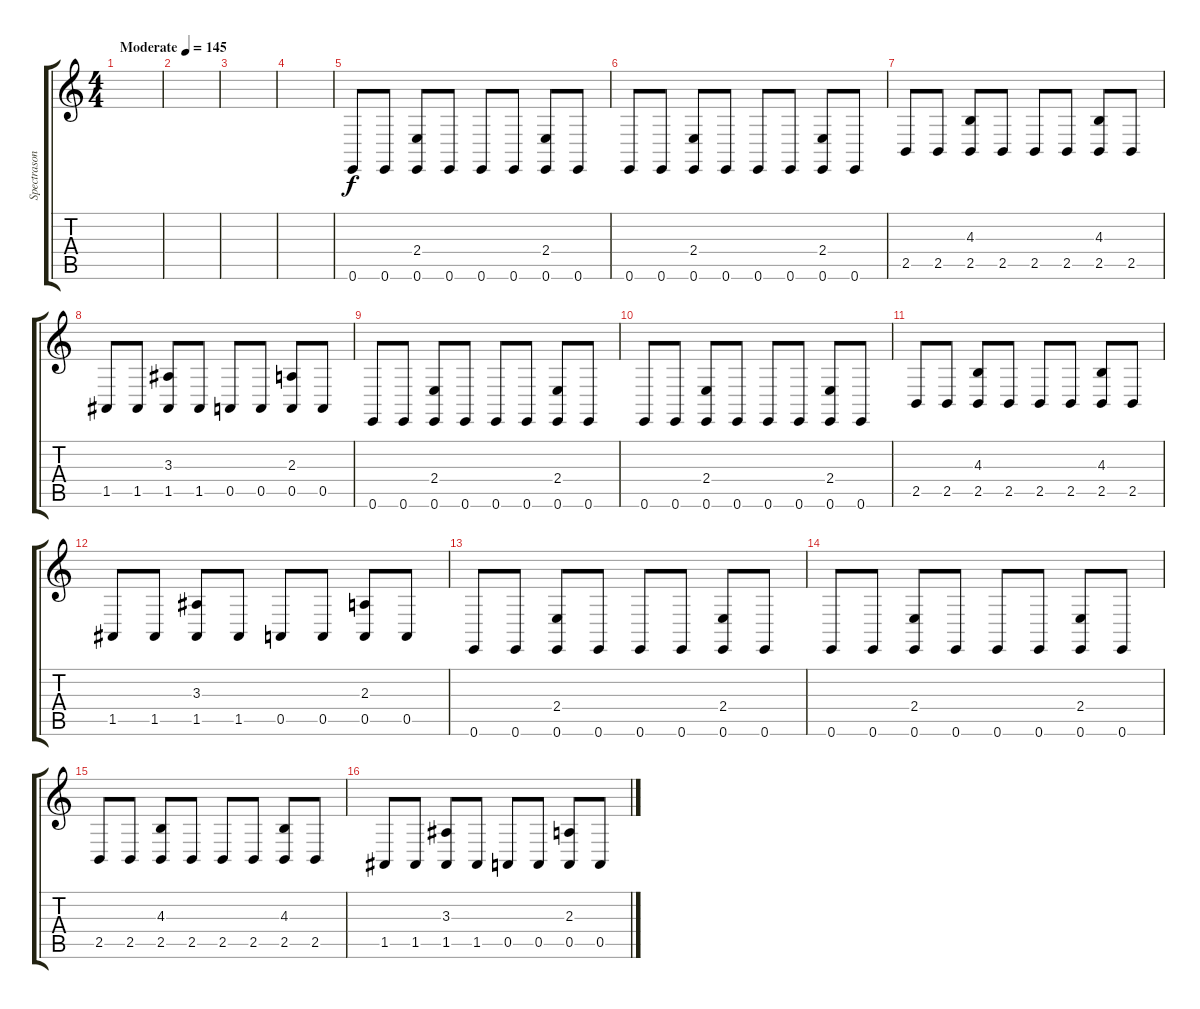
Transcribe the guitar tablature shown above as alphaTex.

\track ("Spectrasonics Omnisphere" "Spectrason") {instrument lead2sawtooth}
\staff {score tabs}
\tuning (E4 B3 G3 D3 A2 E2) {hide}
\ts (4 4)
\tempo (145 "Moderate")
\clef g2
\ks c
|
|
|
|
0.6.8 0.6.8 (2.4 0.6).8 0.6.8 0.6.8 0.6.8 (2.4 0.6).8 0.6.8 |
0.6.8 0.6.8 (2.4 0.6).8 0.6.8 0.6.8 0.6.8 (2.4 0.6).8 0.6.8 |
2.5.8 2.5.8 (4.3 2.5).8 2.5.8 2.5.8 2.5.8 (4.3 2.5).8 2.5.8 |
1.5.8 1.5.8 (3.3 1.5).8 1.5.8 0.5.8 0.5.8 (2.3 0.5).8 0.5.8 |
0.6.8 0.6.8 (2.4 0.6).8 0.6.8 0.6.8 0.6.8 (2.4 0.6).8 0.6.8 |
0.6.8 0.6.8 (2.4 0.6).8 0.6.8 0.6.8 0.6.8 (2.4 0.6).8 0.6.8 |
2.5.8 2.5.8 (4.3 2.5).8 2.5.8 2.5.8 2.5.8 (4.3 2.5).8 2.5.8 |
1.5.8 1.5.8 (3.3 1.5).8 1.5.8 0.5.8 0.5.8 (2.3 0.5).8 0.5.8 |
0.6.8 0.6.8 (2.4 0.6).8 0.6.8 0.6.8 0.6.8 (2.4 0.6).8 0.6.8 |
0.6.8 0.6.8 (2.4 0.6).8 0.6.8 0.6.8 0.6.8 (2.4 0.6).8 0.6.8 |
2.5.8 2.5.8 (4.3 2.5).8 2.5.8 2.5.8 2.5.8 (4.3 2.5).8 2.5.8 |
1.5.8 1.5.8 (3.3 1.5).8 1.5.8 0.5.8 0.5.8 (2.3 0.5).8 0.5.8
